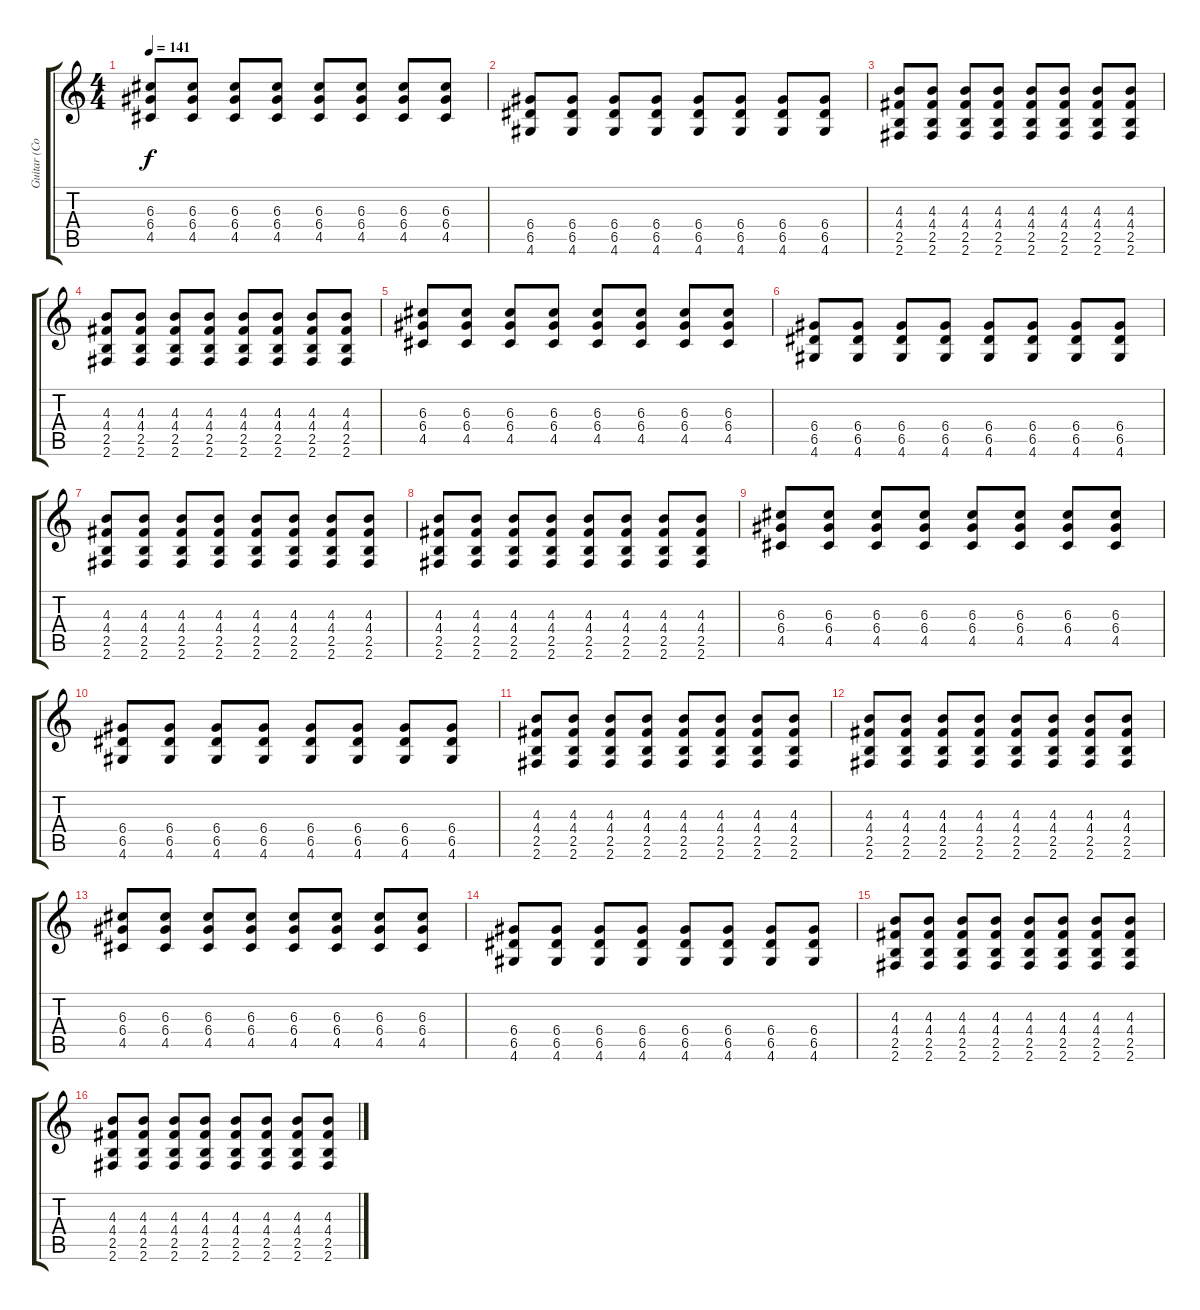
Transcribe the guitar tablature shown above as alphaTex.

\track ("Guitar (Corin)" "Guitar (Co") {instrument overdrivenguitar}
\staff {score tabs}
\tuning (E4 B3 G3 D3 A2 E2) {hide}
\ts (4 4)
\tempo 141
\clef g2
\ks c
(6.3 6.4 4.5).8{dy f} (6.3 6.4 4.5).8 (6.3 6.4 4.5).8 (6.3 6.4 4.5).8 (6.3 6.4 4.5).8 (6.3 6.4 4.5).8 (6.3 6.4 4.5).8 (6.3 6.4 4.5).8 |
(6.4 6.5 4.6).8 (6.4 6.5 4.6).8 (6.4 6.5 4.6).8 (6.4 6.5 4.6).8 (6.4 6.5 4.6).8 (6.4 6.5 4.6).8 (6.4 6.5 4.6).8 (6.4 6.5 4.6).8 |
(4.3 4.4 2.5 2.6).8 (4.3 4.4 2.5 2.6).8 (4.3 4.4 2.5 2.6).8 (4.3 4.4 2.5 2.6).8 (4.3 4.4 2.5 2.6).8 (4.3 4.4 2.5 2.6).8 (4.3 4.4 2.5 2.6).8 (4.3 4.4 2.5 2.6).8 |
(4.3 4.4 2.5 2.6).8 (4.3 4.4 2.5 2.6).8 (4.3 4.4 2.5 2.6).8 (4.3 4.4 2.5 2.6).8 (4.3 4.4 2.5 2.6).8 (4.3 4.4 2.5 2.6).8 (4.3 4.4 2.5 2.6).8 (4.3 4.4 2.5 2.6).8 |
(6.3 6.4 4.5).8 (6.3 6.4 4.5).8 (6.3 6.4 4.5).8 (6.3 6.4 4.5).8 (6.3 6.4 4.5).8 (6.3 6.4 4.5).8 (6.3 6.4 4.5).8 (6.3 6.4 4.5).8 |
(6.4 6.5 4.6).8 (6.4 6.5 4.6).8 (6.4 6.5 4.6).8 (6.4 6.5 4.6).8 (6.4 6.5 4.6).8 (6.4 6.5 4.6).8 (6.4 6.5 4.6).8 (6.4 6.5 4.6).8 |
(4.3 4.4 2.5 2.6).8 (4.3 4.4 2.5 2.6).8 (4.3 4.4 2.5 2.6).8 (4.3 4.4 2.5 2.6).8 (4.3 4.4 2.5 2.6).8 (4.3 4.4 2.5 2.6).8 (4.3 4.4 2.5 2.6).8 (4.3 4.4 2.5 2.6).8 |
(4.3 4.4 2.5 2.6).8 (4.3 4.4 2.5 2.6).8 (4.3 4.4 2.5 2.6).8 (4.3 4.4 2.5 2.6).8 (4.3 4.4 2.5 2.6).8 (4.3 4.4 2.5 2.6).8 (4.3 4.4 2.5 2.6).8 (4.3 4.4 2.5 2.6).8 |
(6.3 6.4 4.5).8 (6.3 6.4 4.5).8 (6.3 6.4 4.5).8 (6.3 6.4 4.5).8 (6.3 6.4 4.5).8 (6.3 6.4 4.5).8 (6.3 6.4 4.5).8 (6.3 6.4 4.5).8 |
(6.4 6.5 4.6).8 (6.4 6.5 4.6).8 (6.4 6.5 4.6).8 (6.4 6.5 4.6).8 (6.4 6.5 4.6).8 (6.4 6.5 4.6).8 (6.4 6.5 4.6).8 (6.4 6.5 4.6).8 |
(4.3 4.4 2.5 2.6).8 (4.3 4.4 2.5 2.6).8 (4.3 4.4 2.5 2.6).8 (4.3 4.4 2.5 2.6).8 (4.3 4.4 2.5 2.6).8 (4.3 4.4 2.5 2.6).8 (4.3 4.4 2.5 2.6).8 (4.3 4.4 2.5 2.6).8 |
(4.3 4.4 2.5 2.6).8 (4.3 4.4 2.5 2.6).8 (4.3 4.4 2.5 2.6).8 (4.3 4.4 2.5 2.6).8 (4.3 4.4 2.5 2.6).8 (4.3 4.4 2.5 2.6).8 (4.3 4.4 2.5 2.6).8 (4.3 4.4 2.5 2.6).8 |
(6.3 6.4 4.5).8 (6.3 6.4 4.5).8 (6.3 6.4 4.5).8 (6.3 6.4 4.5).8 (6.3 6.4 4.5).8 (6.3 6.4 4.5).8 (6.3 6.4 4.5).8 (6.3 6.4 4.5).8 |
(6.4 6.5 4.6).8 (6.4 6.5 4.6).8 (6.4 6.5 4.6).8 (6.4 6.5 4.6).8 (6.4 6.5 4.6).8 (6.4 6.5 4.6).8 (6.4 6.5 4.6).8 (6.4 6.5 4.6).8 |
(4.3 4.4 2.5 2.6).8 (4.3 4.4 2.5 2.6).8 (4.3 4.4 2.5 2.6).8 (4.3 4.4 2.5 2.6).8 (4.3 4.4 2.5 2.6).8 (4.3 4.4 2.5 2.6).8 (4.3 4.4 2.5 2.6).8 (4.3 4.4 2.5 2.6).8 |
(4.3 4.4 2.5 2.6).8 (4.3 4.4 2.5 2.6).8 (4.3 4.4 2.5 2.6).8 (4.3 4.4 2.5 2.6).8 (4.3 4.4 2.5 2.6).8 (4.3 4.4 2.5 2.6).8 (4.3 4.4 2.5 2.6).8 (4.3 4.4 2.5 2.6).8
